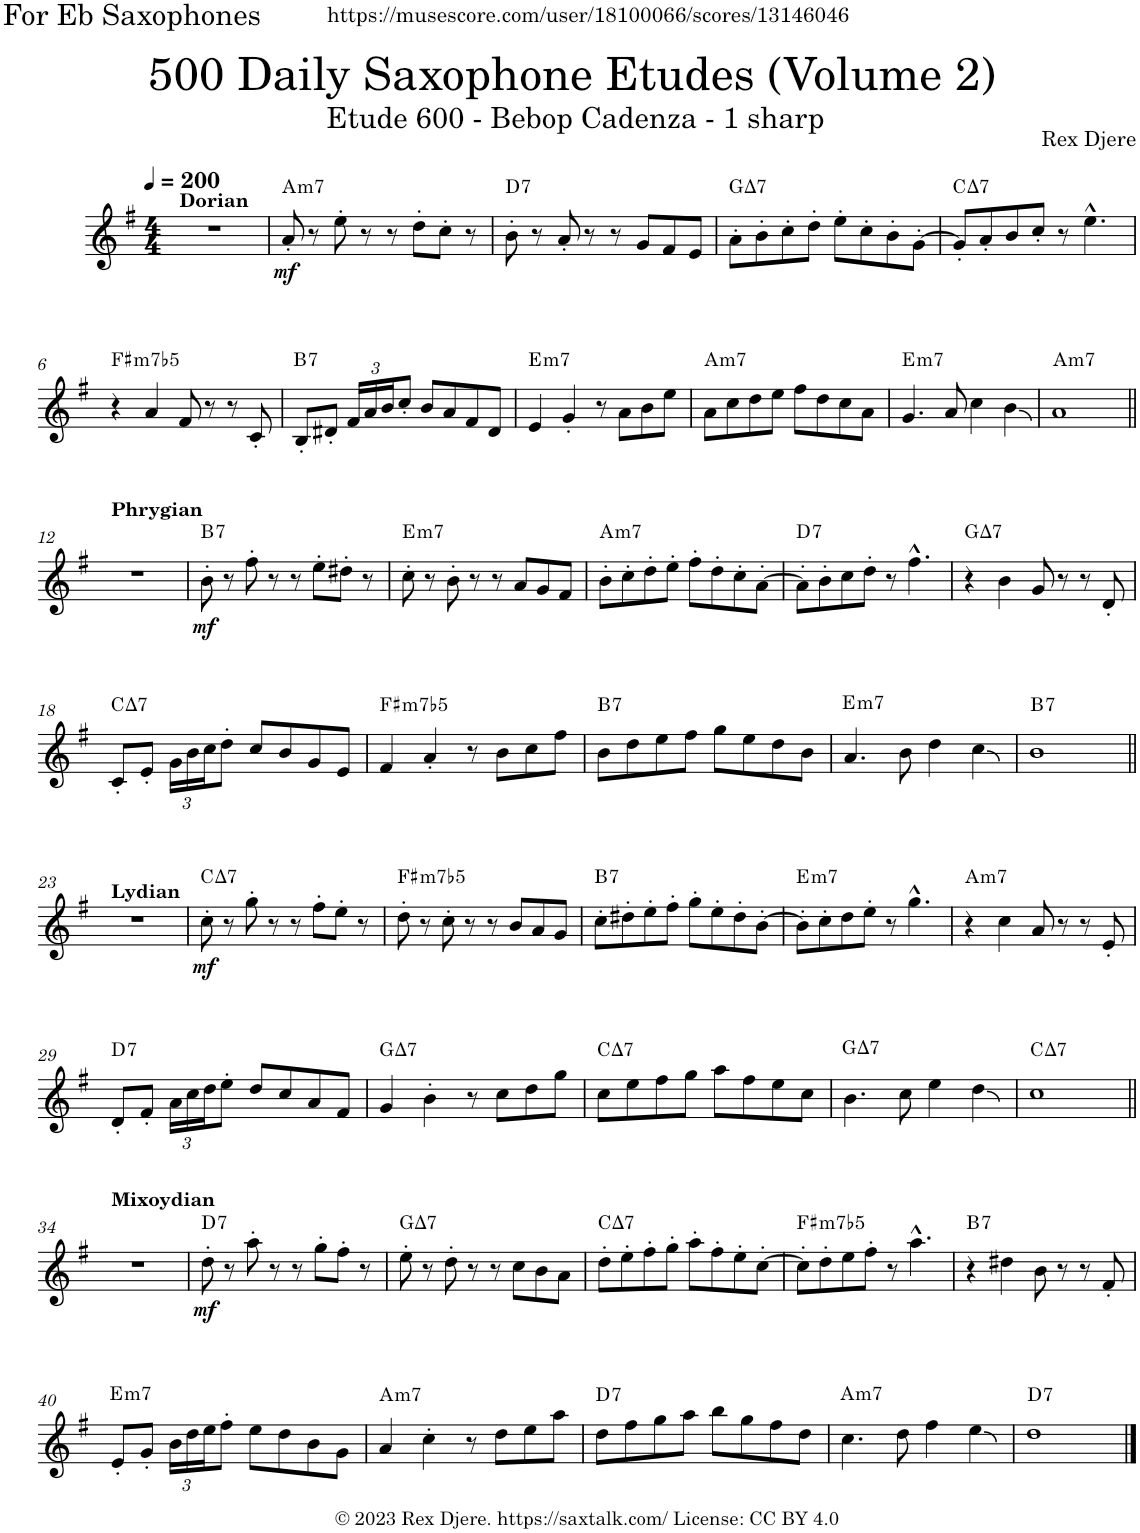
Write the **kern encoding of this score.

**kern	**dynam	**harte
*part1	*part1	*part1
*staff1	*staff1	*
*I"Alto Saxophone	*	*
*I'A. Sax.	*	*
*clefG2	*	*
*Trd5c9	*	*
*k[f#]	*	*
*M4/4	*	*
*MM200	*	*
=1	=1	=1
!LO:TX:a:B:t=Dorian	!	!
1r	.	.
=2	=2	=2
!	!LO:DY:b	!LO:H:kt=m7
8a'/	mf	A:min7
8r	.	.
8ee'\	.	.
8r	.	.
8r	.	.
8dd'\L	.	.
8cc'\J	.	.
8r	.	.
=3	=3	=3
!	!	!LO:H:kt=7
8b'\	.	D:7
8r	.	.
8a'/	.	.
8r	.	.
8r	.	.
8g/L	.	.
8f#/	.	.
8e/J	.	.
=4	=4	=4
!	!	!LO:H:kt=7
8a'\L	.	G:maj7
8b'\	.	.
8cc'\	.	.
8dd'\J	.	.
8ee'\L	.	.
8cc'\	.	.
8b'\	.	.
[8g'\J	.	.
=5	=5	=5
!	!	!LO:H:kt=7
8g'/L]	.	C:maj7
8a'/	.	.
8b/	.	.
8cc'/J	.	.
8r	.	.
4.ee^^\	.	.
!!LO:LB:g=z
=6	=6	=6
!	!	!LO:H:kt=m7b5
4r	.	F#:hdim7
4a/	.	.
8f#/	.	.
8r	.	.
8r	.	.
8c'/	.	.
=7	=7	=7
!	!	!LO:H:kt=7
8B'/L	.	B:7
8d#X'/J	.	.
*Xbrackettup	*	*
24f#/LL	.	.
24a/	.	.
24b/J	.	.
8cc'/J	.	.
8b/L	.	.
8a/	.	.
8f#/	.	.
8d#/J	.	.
=8	=8	=8
!	!	!LO:H:kt=m7
4e/	.	E:min7
4g'/	.	.
8r	.	.
8a\L	.	.
8b\	.	.
8ee\J	.	.
=9	=9	=9
!	!	!LO:H:kt=m7
8a\L	.	A:min7
8cc\	.	.
8dd\	.	.
8ee\J	.	.
8ff#\L	.	.
8dd\	.	.
8cc\	.	.
8a\J	.	.
=10	=10	=10
!	!	!LO:H:kt=m7
4.g/	.	E:min7
8a/	.	.
4cc\	.	.
4b\	.	.
=11	=11	=11
!	!	!LO:H:kt=m7
1a	.	A:min7
!!LO:LB:g=z
=12||	=12||	=12||
!LO:TX:a:B:t=Phrygian	!	!
1r	.	.
=13	=13	=13
!	!LO:DY:b	!LO:H:kt=7
8b'\	mf	B:7
8r	.	.
8ff#'\	.	.
8r	.	.
8r	.	.
8ee'\L	.	.
8dd#X'\J	.	.
8r	.	.
=14	=14	=14
!	!	!LO:H:kt=m7
8cc'\	.	E:min7
8r	.	.
8b'\	.	.
8r	.	.
8r	.	.
8a/L	.	.
8g/	.	.
8f#/J	.	.
=15	=15	=15
!	!	!LO:H:kt=m7
8b'\L	.	A:min7
8cc'\	.	.
8dd'\	.	.
8ee'\J	.	.
8ff#'\L	.	.
8dd'\	.	.
8cc'\	.	.
[8a'\J	.	.
=16	=16	=16
!	!	!LO:H:kt=7
8a'\L]	.	D:7
8b'\	.	.
8cc\	.	.
8dd'\J	.	.
8r	.	.
4.ff#^^\	.	.
=17	=17	=17
!	!	!LO:H:kt=7
4r	.	G:maj7
4b\	.	.
8g/	.	.
8r	.	.
8r	.	.
8d'/	.	.
!!LO:LB:g=z
=18	=18	=18
!	!	!LO:H:kt=7
8c'/L	.	C:maj7
8e'/J	.	.
24g\LL	.	.
24b\	.	.
24cc\J	.	.
8dd'\J	.	.
8cc/L	.	.
8b/	.	.
8g/	.	.
8e/J	.	.
=19	=19	=19
!	!	!LO:H:kt=m7b5
4f#/	.	F#:hdim7
4a'/	.	.
8r	.	.
8b\L	.	.
8cc\	.	.
8ff#\J	.	.
=20	=20	=20
!	!	!LO:H:kt=7
8b\L	.	B:7
8dd\	.	.
8ee\	.	.
8ff#\J	.	.
8gg\L	.	.
8ee\	.	.
8dd\	.	.
8b\J	.	.
=21	=21	=21
!	!	!LO:H:kt=m7
4.a/	.	E:min7
8b\	.	.
4dd\	.	.
4cc\	.	.
=22	=22	=22
!	!	!LO:H:kt=7
1b	.	B:7
!!LO:LB:g=z
=23||	=23||	=23||
!LO:TX:a:B:t=Lydian	!	!
1r	.	.
=24	=24	=24
!	!LO:DY:b	!LO:H:kt=7
8cc'\	mf	C:maj7
8r	.	.
8gg'\	.	.
8r	.	.
8r	.	.
8ff#'\L	.	.
8ee'\J	.	.
8r	.	.
=25	=25	=25
!	!	!LO:H:kt=m7b5
8dd'\	.	F#:hdim7
8r	.	.
8cc'\	.	.
8r	.	.
8r	.	.
8b/L	.	.
8a/	.	.
8g/J	.	.
=26	=26	=26
!	!	!LO:H:kt=7
8cc'\L	.	B:7
8dd#X'\	.	.
8ee'\	.	.
8ff#'\J	.	.
8gg'\L	.	.
8ee'\	.	.
8dd#'\	.	.
[8b'\J	.	.
=27	=27	=27
!	!	!LO:H:kt=m7
8b'\L]	.	E:min7
8cc'\	.	.
8dd\	.	.
8ee'\J	.	.
8r	.	.
4.gg^^\	.	.
=28	=28	=28
!	!	!LO:H:kt=m7
4r	.	A:min7
4cc\	.	.
8a/	.	.
8r	.	.
8r	.	.
8e'/	.	.
!!LO:LB:g=z
=29	=29	=29
!	!	!LO:H:kt=7
8d'/L	.	D:7
8f#'/J	.	.
24a\LL	.	.
24cc\	.	.
24dd\J	.	.
8ee'\J	.	.
8dd/L	.	.
8cc/	.	.
8a/	.	.
8f#/J	.	.
=30	=30	=30
!	!	!LO:H:kt=7
4g/	.	G:maj7
4b'\	.	.
8r	.	.
8cc\L	.	.
8dd\	.	.
8gg\J	.	.
=31	=31	=31
!	!	!LO:H:kt=7
8cc\L	.	C:maj7
8ee\	.	.
8ff#\	.	.
8gg\J	.	.
8aa\L	.	.
8ff#\	.	.
8ee\	.	.
8cc\J	.	.
=32	=32	=32
!	!	!LO:H:kt=7
4.b\	.	G:maj7
8cc\	.	.
4ee\	.	.
4dd\	.	.
=33	=33	=33
!	!	!LO:H:kt=7
1cc	.	C:maj7
!!LO:LB:g=z
=34||	=34||	=34||
!LO:TX:a:B:t=Mixoydian	!	!
1r	.	.
=35	=35	=35
!	!LO:DY:b	!LO:H:kt=7
8dd'\	mf	D:7
8r	.	.
8aa'\	.	.
8r	.	.
8r	.	.
8gg'\L	.	.
8ff#'\J	.	.
8r	.	.
=36	=36	=36
!	!	!LO:H:kt=7
8ee'\	.	G:maj7
8r	.	.
8dd'\	.	.
8r	.	.
8r	.	.
8cc\L	.	.
8b\	.	.
8a\J	.	.
=37	=37	=37
!	!	!LO:H:kt=7
8dd'\L	.	C:maj7
8ee'\	.	.
8ff#'\	.	.
8gg'\J	.	.
8aa'\L	.	.
8ff#'\	.	.
8ee'\	.	.
[8cc'\J	.	.
=38	=38	=38
!	!	!LO:H:kt=m7b5
8cc'\L]	.	F#:hdim7
8dd'\	.	.
8ee\	.	.
8ff#'\J	.	.
8r	.	.
4.aa^^\	.	.
=39	=39	=39
!	!	!LO:H:kt=7
4r	.	B:7
4dd#X\	.	.
8b\	.	.
8r	.	.
8r	.	.
8f#'/	.	.
!!LO:LB:g=z
=40	=40	=40
!	!	!LO:H:kt=m7
8e'/L	.	E:min7
8g'/J	.	.
24b\LL	.	.
24dd\	.	.
24ee\J	.	.
8ff#'\J	.	.
8ee\L	.	.
8dd\	.	.
8b\	.	.
8g\J	.	.
=41	=41	=41
!	!	!LO:H:kt=m7
4a/	.	A:min7
4cc'\	.	.
8r	.	.
8dd\L	.	.
8ee\	.	.
8aa\J	.	.
=42	=42	=42
!	!	!LO:H:kt=7
8dd\L	.	D:7
8ff#\	.	.
8gg\	.	.
8aa\J	.	.
8bb\L	.	.
8gg\	.	.
8ff#\	.	.
8dd\J	.	.
=43	=43	=43
!	!	!LO:H:kt=m7
4.cc\	.	A:min7
8dd\	.	.
4ff#\	.	.
4ee\	.	.
=44	=44	=44
!	!	!LO:H:kt=7
1dd	.	D:7
==	==	==
*-	*-	*-
